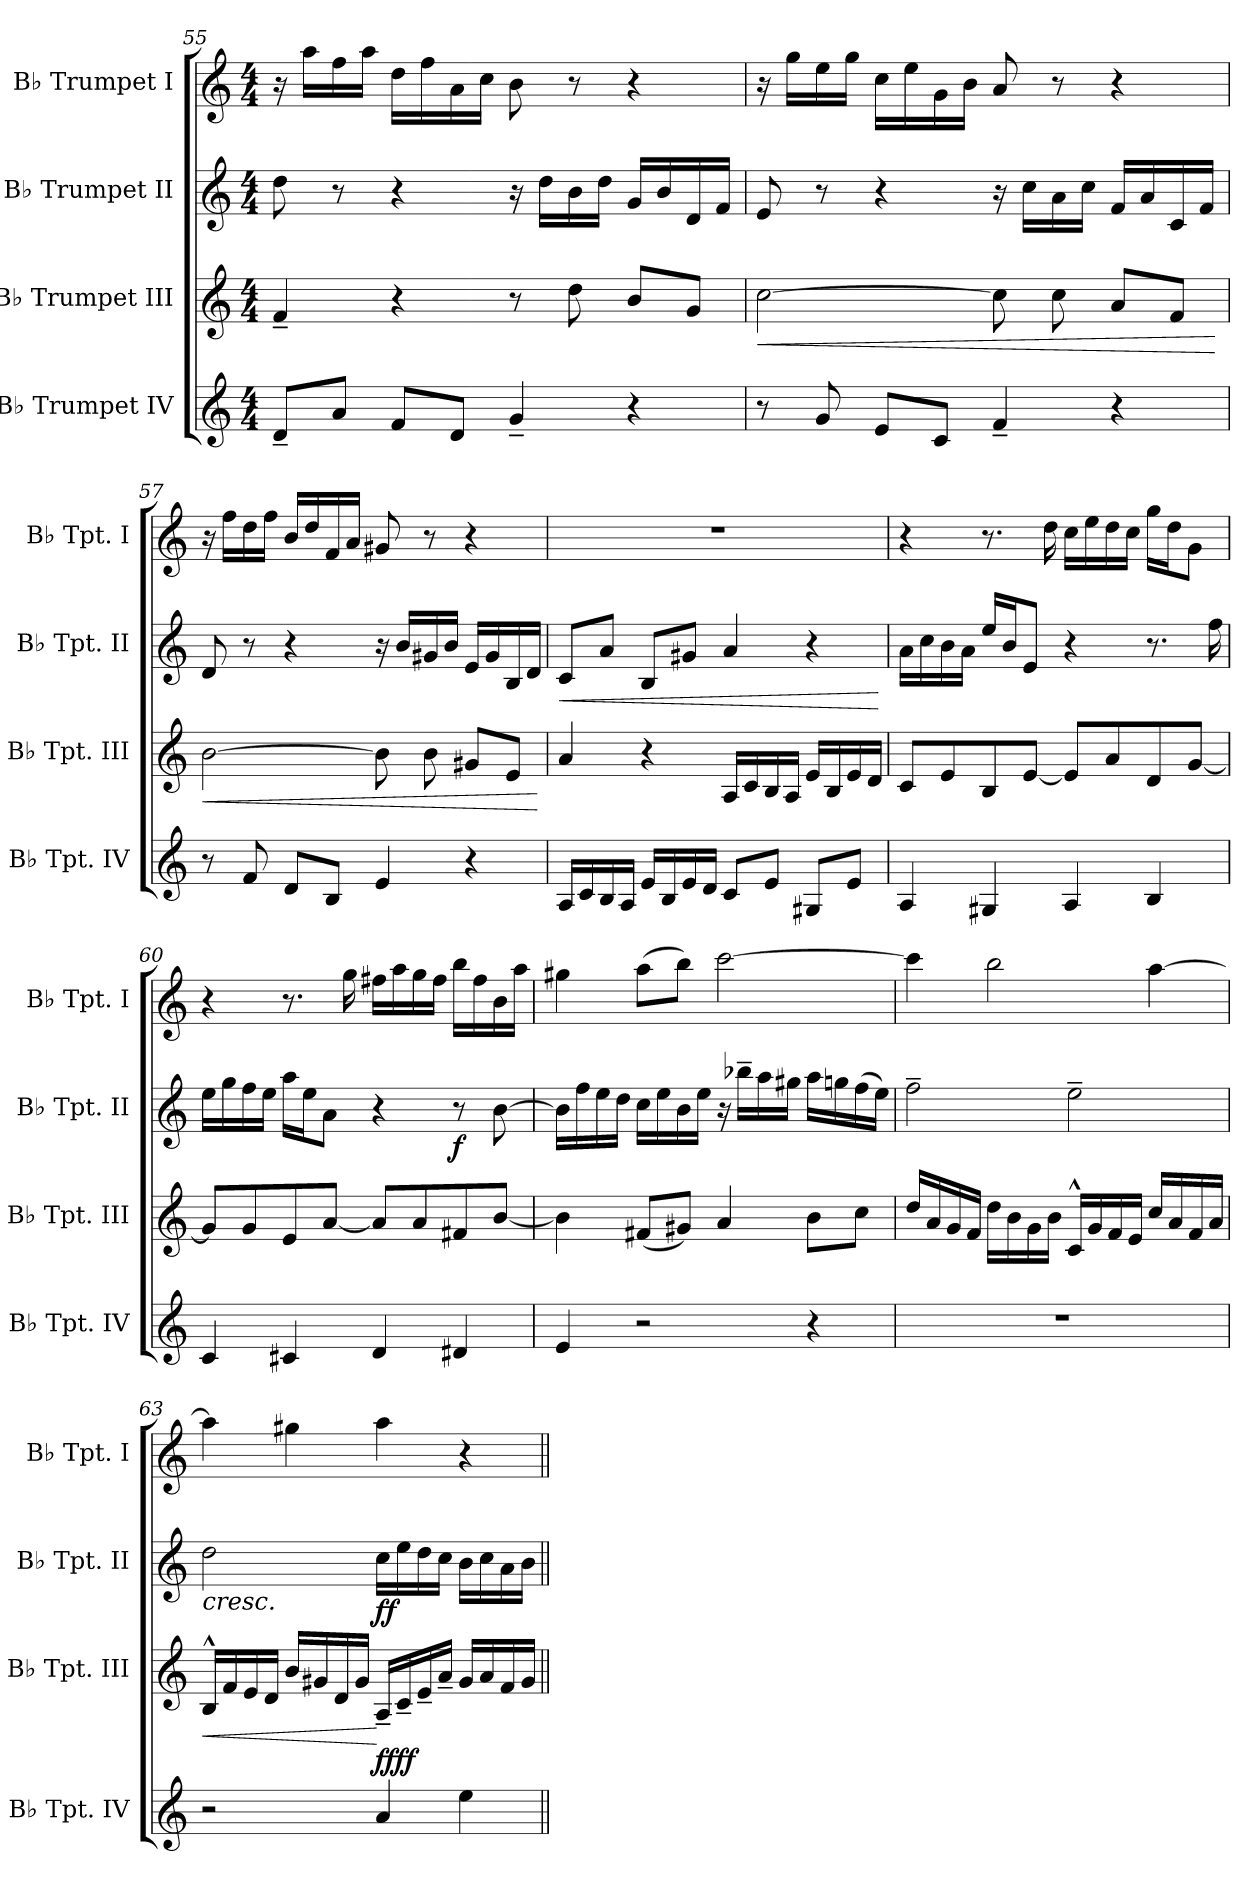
**kern	**dynam	**kern	**dynam	**kern	**dynam	**kern
*part4	*part4	*part3	*part3	*part2	*part2	*part1
*staff4	*staff4	*staff3	*staff3	*staff2	*staff2	*staff1
*I"B♭ Trumpet IV	*	*I"B♭ Trumpet III	*	*I"B♭ Trumpet II	*	*I"B♭ Trumpet I
*I'B♭ Tpt. IV	*	*I'B♭ Tpt. III	*	*I'B♭ Tpt. II	*	*I'B♭ Tpt. I
!!LO:PB:g=z
*clefG2	*	*clefG2	*	*clefG2	*	*clefG2
*ITrd1c2	*	*ITrd1c2	*	*ITrd1c2	*	*ITrd1c2
*k[b-e-]	*	*k[b-e-]	*	*k[b-e-]	*	*k[b-e-]
*M4/4	*	*M4/4	*	*M4/4	*	*M4/4
=55	=55	=55	=55	=55	=55	=55
8c~/L	.	4e-~/	.	8cc\	.	16r
.	.	.	.	.	.	16gg\LL
8g/J	.	.	.	8r	.	16ee-\
.	.	.	.	.	.	16gg\JJ
8e-/L	.	4r	.	4r	.	16cc\LL
.	.	.	.	.	.	16ee-\
8c/J	.	.	.	.	.	16g\
.	.	.	.	.	.	16b-\JJ
4f~/	.	8r	.	16r	.	8a\
.	.	.	.	16cc\LL	.	.
.	.	8cc\	.	16a\	.	8r
.	.	.	.	16cc\JJ	.	.
4r	.	8a/L	.	16f/LL	.	4r
.	.	.	.	16a/	.	.
.	.	8f/J	.	16c/	.	.
.	.	.	.	16e-/JJ	.	.
=56	=56	=56	=56	=56	=56	=56
!	!	!	!LO:HP:b	!	!	!
8r	.	[2b-\	<	8d/	.	16r
.	.	.	.	.	.	16ff\LL
8f/	.	.	.	8r	.	16dd\
.	.	.	.	.	.	16ff\JJ
8d/L	.	.	.	4r	.	16b-\LL
.	.	.	.	.	.	16dd\
8B-/J	.	.	.	.	.	16f\
.	.	.	.	.	.	16a\JJ
4e-~/	.	8b-\]	.	16r	.	8g/
.	.	.	.	16b-\LL	.	.
.	.	8b-\	.	16g\	.	8r
.	.	.	.	16b-\JJ	.	.
4r	.	8g/L	.	16e-/LL	.	4r
.	.	.	.	16g/	.	.
.	.	8e-/J	.	16B-/	.	.
.	.	.	.	16e-/JJ	.	.
.	.	.	[	.	.	.
!!LO:LB:g=z
=57	=57	=57	=57	=57	=57	=57
!	!	!	!LO:HP:b	!	!	!
8r	.	[2a\	<	8c/	.	16r
.	.	.	.	.	.	16ee-\LL
8e-/	.	.	.	8r	.	16cc\
.	.	.	.	.	.	16ee-\JJ
8c/L	.	.	.	4r	.	16a/LL
.	.	.	.	.	.	16cc/
8A/J	.	.	.	.	.	16e-/
.	.	.	.	.	.	16g/JJ
4d/	.	8a\]	.	16r	.	8f#X/
.	.	.	.	16a/LL	.	.
.	.	8a\	.	16f#X/	.	8r
.	.	.	.	16a/JJ	.	.
4r	.	8f#X/L	.	16d/LL	.	4r
.	.	.	.	16f#/	.	.
.	.	8d/J	.	16A/	.	.
.	.	.	.	16c/JJ	.	.
.	.	.	[	.	.	.
=58	=58	=58	=58	=58	=58	=58
!	!	!	!	!	!LO:HP:b	!
16G/LL	.	4g/	.	8B-/L	<	1r
16B-/	.	.	.	.	.	.
16A/	.	.	.	8g/J	.	.
16G/JJ	.	.	.	.	.	.
16d/LL	.	4r	.	8A/L	.	.
16A/	.	.	.	.	.	.
16d/	.	.	.	8f#X/J	.	.
16c/JJ	.	.	.	.	.	.
8B-/L	.	16G/LL	.	4g/	.	.
.	.	16B-/	.	.	.	.
8d/J	.	16A/	.	.	.	.
.	.	16G/JJ	.	.	.	.
8F#X/L	.	16d/LL	.	4r	.	.
.	.	16A/	.	.	.	.
8d/J	.	16d/	.	.	.	.
.	.	16c/JJ	.	.	.	.
.	.	.	.	.	[	.
!!LO:LB:g=z
=59	=59	=59	=59	=59	=59	=59
4G/	.	8B-/L	.	16g\LL	.	4r
.	.	.	.	16b-\	.	.
.	.	8d/	.	16a\	.	.
.	.	.	.	16g\JJ	.	.
4F#X/	.	8A/	.	16dd/LL	.	8.r
.	.	.	.	16a/J	.	.
.	.	[8d/J	.	8d/J	.	.
.	.	.	.	.	.	16cc\
4G/	.	8d/L]	.	4r	.	16b-\LL
.	.	.	.	.	.	16dd\
.	.	8g/	.	.	.	16cc\
.	.	.	.	.	.	16b-\JJ
4A/	.	8c/	.	8.r	.	16ff\LL
.	.	.	.	.	.	16cc\J
.	.	[8f/J	.	.	.	8f\J
.	.	.	.	16ee-\	.	.
=60	=60	=60	=60	=60	=60	=60
4B-/	.	8f/L]	.	16dd\LL	.	4r
.	.	.	.	16ff\	.	.
.	.	8f/	.	16ee-\	.	.
.	.	.	.	16dd\JJ	.	.
4Bn/	.	8d/	.	16gg\LL	.	8.r
.	.	.	.	16dd\J	.	.
.	.	[8g/J	.	8g\J	.	.
.	.	.	.	.	.	16ff\
4c/	.	8g/L]	.	4r	.	16een\LL
.	.	.	.	.	.	16gg\
.	.	8g/	.	.	.	16ff\
.	.	.	.	.	.	16ee\JJ
!	!	!	!	!	!LO:DY:b	!
4c#X/	.	8en/	.	8r	f	16aa\LL
.	.	.	.	.	.	16ee\
.	.	[8a/J	.	[8a\	.	16a\
.	.	.	.	.	.	16gg\JJ
!!LO:PB:g=z
=61	=61	=61	=61	=61	=61	=61
4d/	.	4a\]	.	16a\LL]	.	4ff#X\
.	.	.	.	16ee-\	.	.
.	.	.	.	16dd\	.	.
.	.	.	.	16cc\JJ	.	.
2r	.	(8en/L	.	16b-\LL	.	(8gg\L
.	.	.	.	16dd\	.	.
.	.	8f#X/J)	.	16a\	.	8aa\J)
.	.	.	.	16dd\JJ	.	.
.	.	4g/	.	16r	.	[2bb-\
.	.	.	.	16aa-X~\LL	.	.
.	.	.	.	16gg\	.	.
.	.	.	.	16ff#X\JJ	.	.
4r	.	8a\L	.	16gg\LL	.	.
.	.	.	.	16ffn\	.	.
.	.	8b-\J	.	(16ee-\	.	.
.	.	.	.	16dd\JJ)	.	.
=62	=62	=62	=62	=62	=62	=62
1r	.	16cc/LL	.	2ee-~\	.	4bb-\]
.	.	16g/	.	.	.	.
.	.	16f/	.	.	.	.
.	.	16e-/JJ	.	.	.	.
.	.	16cc\LL	.	.	.	2aa\
.	.	16a\	.	.	.	.
.	.	16f\	.	.	.	.
.	.	16a\JJ	.	.	.	.
.	.	16B-^^/LL	.	2dd~\	.	.
.	.	16f/	.	.	.	.
.	.	16e-/	.	.	.	.
.	.	16d/JJ	.	.	.	.
.	.	16b-/LL	.	.	.	[4gg\
.	.	16g/	.	.	.	.
.	.	16e-/	.	.	.	.
.	.	16g/JJ	.	.	.	.
!!LO:LB:g=z
=63	=63	=63	=63	=63	=63	=63
!	!	!	!LO:HP:b	!	!LO:HP:b	!
2r	.	16A^^/LL	<	2cc\	<	4gg\]
.	.	16e-/	.	.	.	.
.	.	16d/	.	.	.	.
.	.	16c/JJ	.	.	.	.
.	.	16a/LL	.	.	.	4ff#X\
.	.	16f#X/	.	.	.	.
.	.	16c/	.	.	.	.
.	.	16f#/JJ	.	.	.	.
!	!LO:DY:b	!	!	!	!	!
!	!LO:DY:n=1:a	!	!	!	!LO:DY:b	!
4g/	ff ff	16G~/LL	[	16b-\LL	ff	4gg\
.	.	16B-~/	.	16dd\	.	.
.	.	16d~/	.	16cc\	.	.
.	.	16g~/JJ	.	16b-\JJ	.	.
4dd\	.	16f#/LL	.	16a\LL	.	4r
.	.	16g/	.	16b-\	.	.
.	.	16e-/	.	16g\	.	.
.	.	16f#/JJ	.	16a\JJ	.	.
.	.	.	.	.	[	.
=||	=||	=||	=||	=||	=||	=||
*-	*-	*-	*-	*-	*-	*-
